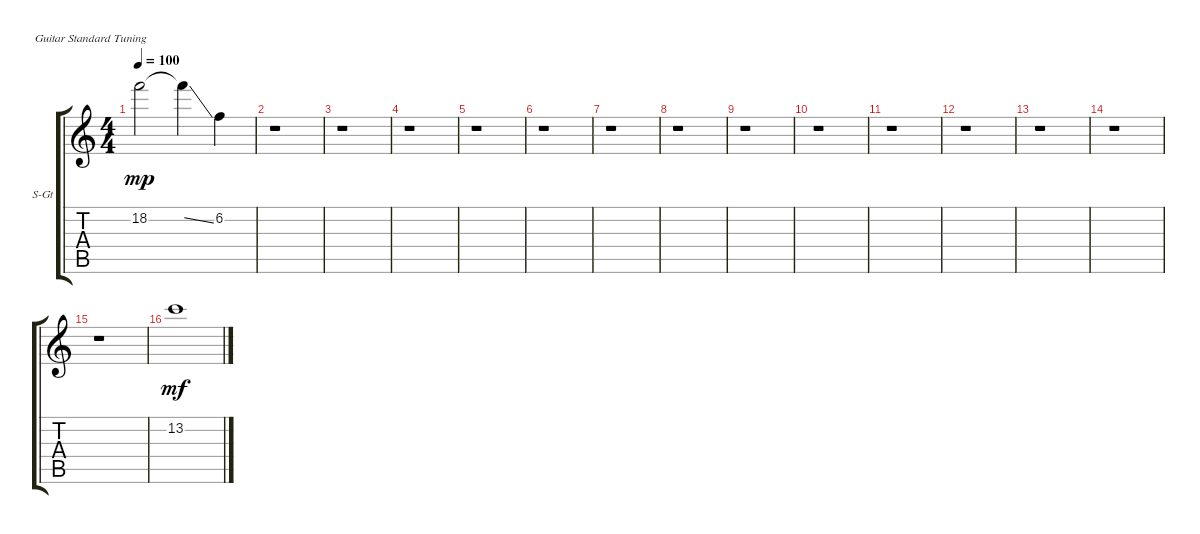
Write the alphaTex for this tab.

\defaultSystemsLayout 4
\bracketExtendMode groupsimilarinstruments
\firstSystemTrackNameOrientation horizontal
\otherSystemsTrackNameOrientation horizontal
\track ("Synth" "S-Gt") {instrument acousticguitarsteel}
\staff {score tabs}
\tuning (E4 B3 G3 D3 A2 E2)
\ts (4 4)
\tempo 100
\clef g2
\ks c
18.2.2{dy mp} 18.2{ss t}.4 6.2.4 |
r.1 |
r.1 |
r.1 |
r.1 |
r.1 |
r.1 |
r.1 |
r.1 |
r.1 |
r.1 |
r.1 |
r.1 |
r.1 |
r.1 |
13.2.1{dy mf}
